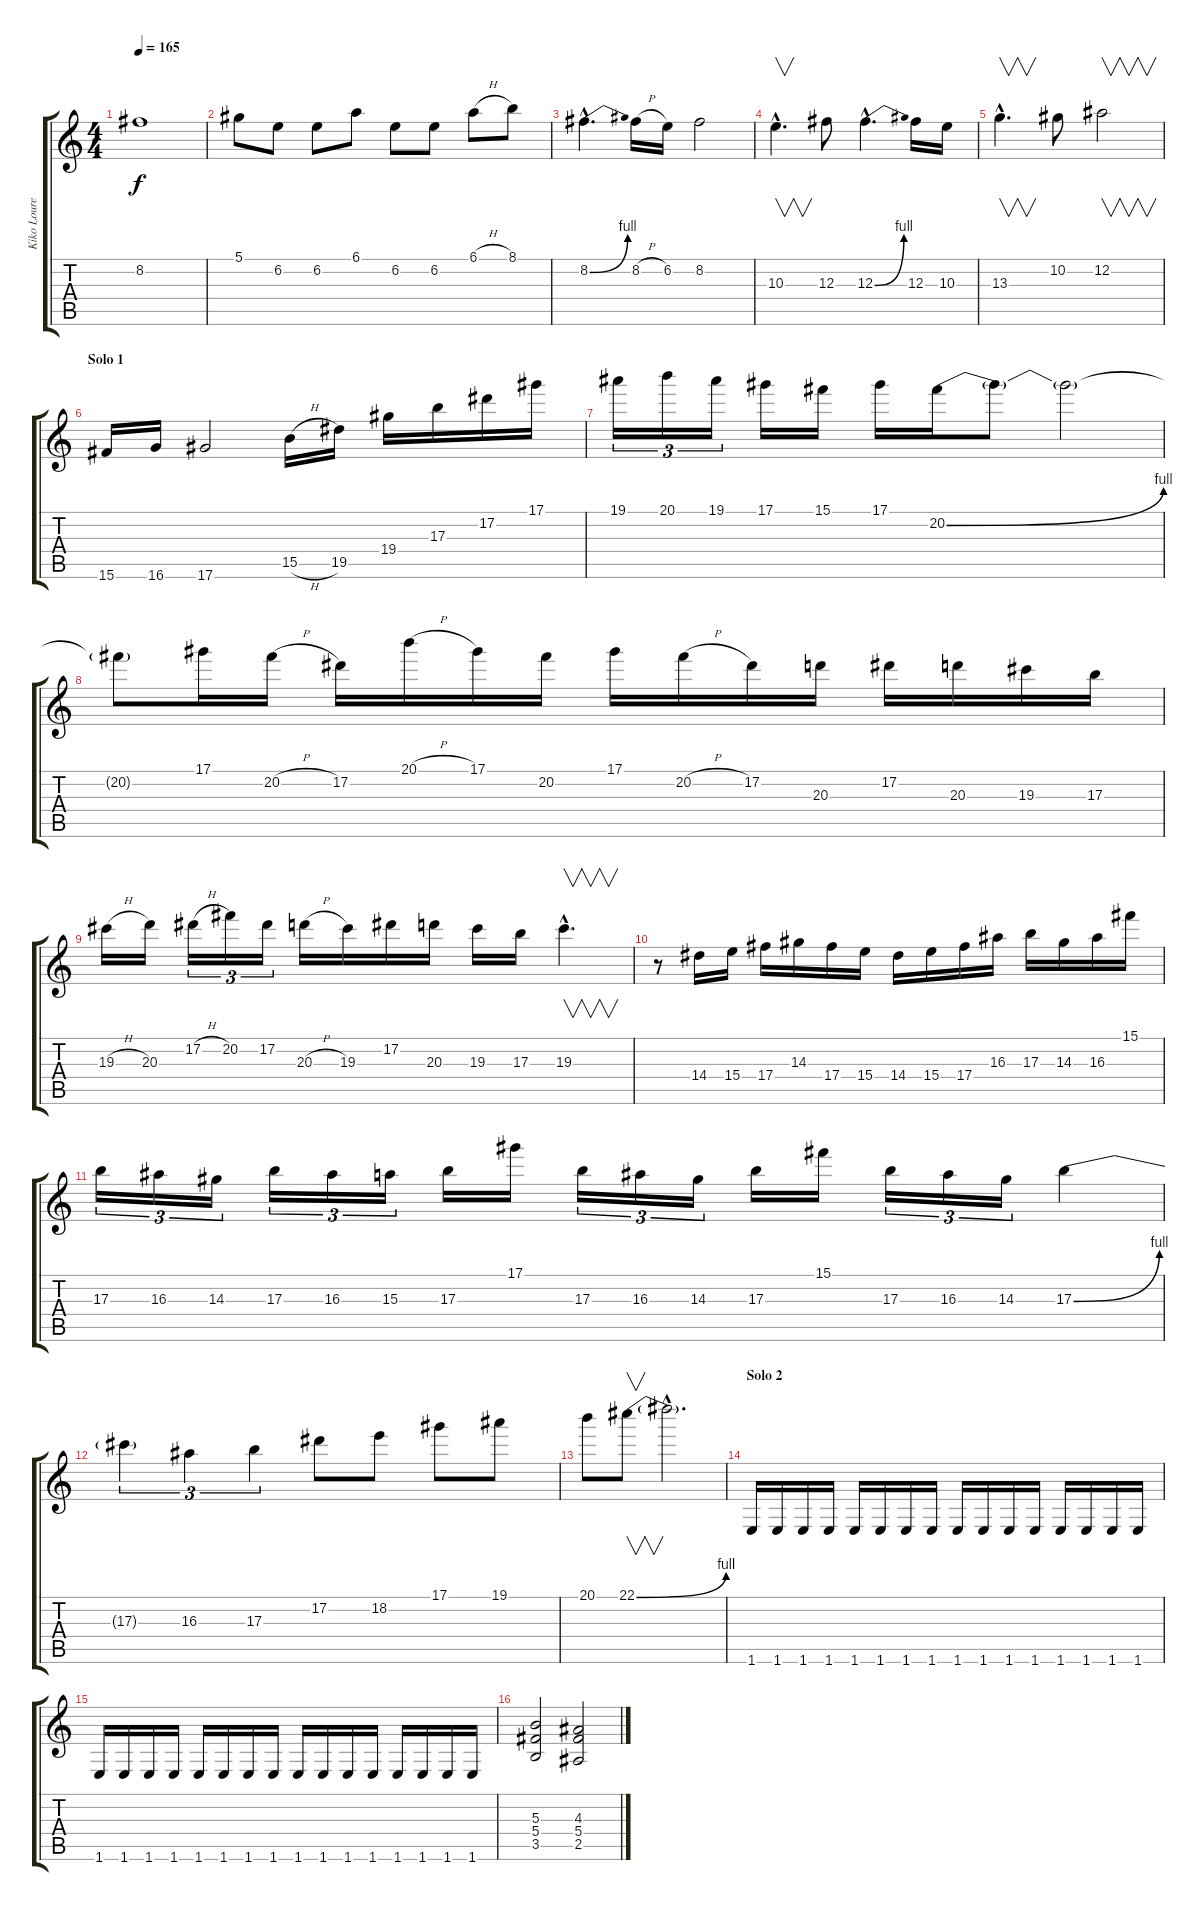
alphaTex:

\track ("Kiko Loureiro" "Kiko Loure") {instrument distortionguitar}
\staff {score tabs}
\tuning (Eb4 Bb3 Gb3 Db3 Ab2 Eb2) {hide}
\ts (4 4)
\tempo 165
\clef g2
\ks c
8.2.1{dy f} |
5.1.8 6.2.8 6.2.8 6.1.8 6.2.8 6.2.8 6.1{h}.8 8.1.8 |
8.2{be (bend 0 0 60 4) hac}.4{d} 8.2{h}.16 6.2.16 8.2.2 |
10.3{hac}.4{v d} 12.3.8 12.3{be (bend 0 0 60 4) hac}.4{d} 12.3.16 10.3.16 |
13.3{hac}.4{v d} 10.2.8 12.2.2{v} |
\section ("" "Solo 1")
15.6.16{volume 16} 16.6.16 17.6.2 15.5{h}.16 19.5.16 19.4.16 17.3.16 17.2.16 17.1.16 |
19.1.16{tu (3 2)} 20.1.16{tu (3 2)} 19.1.16{tu (3 2)} 17.1.16 15.1.16 17.1.16 20.2{be (bend 0 0 60 4)}.16 20.2{t}.8 20.2{t}.2 |
20.2{t}.8 17.1.16 20.2{h}.16 17.2.16 20.1{h}.16 17.1.16 20.2.16 17.1.16 20.2{h}.16 17.2.16 20.3.16 17.2.16 20.3.16 19.3.16 17.3.16 |
19.3{h}.16 20.3.16 17.2{h}.16{tu (3 2)} 20.2.16{tu (3 2)} 17.2.16{tu (3 2)} 20.3{h}.16 19.3.16 17.2.16 20.3.16 19.3.16 17.3.16 19.3{hac}.4{v d} |
r.8 14.4.16 15.4.16 17.4.16 14.3.16 17.4.16 15.4.16 14.4.16 15.4.16 17.4.16 16.3.16 17.3.16 14.3.16 16.3.16 15.1.16 |
17.3.16{tu (3 2)} 16.3.16{tu (3 2)} 14.3.16{tu (3 2)} 17.3.16{tu (3 2)} 16.3.16{tu (3 2)} 15.3.16{tu (3 2)} 17.3.16 17.1.16 17.3.16{tu (3 2)} 16.3.16{tu (3 2)} 14.3.16{tu (3 2)} 17.3.16 15.1.16 17.3.16{tu (3 2)} 16.3.16{tu (3 2)} 14.3.16{tu (3 2)} 17.3{be (bend 0 0 60 4)}.4 |
17.3{t}.4{tu (3 2)} 16.3.4{tu (3 2)} 17.3.4{tu (3 2)} 17.2.8 18.2.8 17.1.8 19.1.8 |
20.1.8 22.1{be (bend 0 0 60 4)}.8{v} 22.1{hac t}.2{d} |
\section ("" "Solo 2")
1.6.16{volume 12} 1.6.16 1.6.16 1.6.16 1.6.16 1.6.16 1.6.16 1.6.16 1.6.16 1.6.16 1.6.16 1.6.16 1.6.16 1.6.16 1.6.16 1.6.16 |
1.6.16 1.6.16 1.6.16 1.6.16 1.6.16 1.6.16 1.6.16 1.6.16 1.6.16 1.6.16 1.6.16 1.6.16 1.6.16 1.6.16 1.6.16 1.6.16 |
(5.3 5.4 3.5).2 (4.3 5.4 2.5).2
